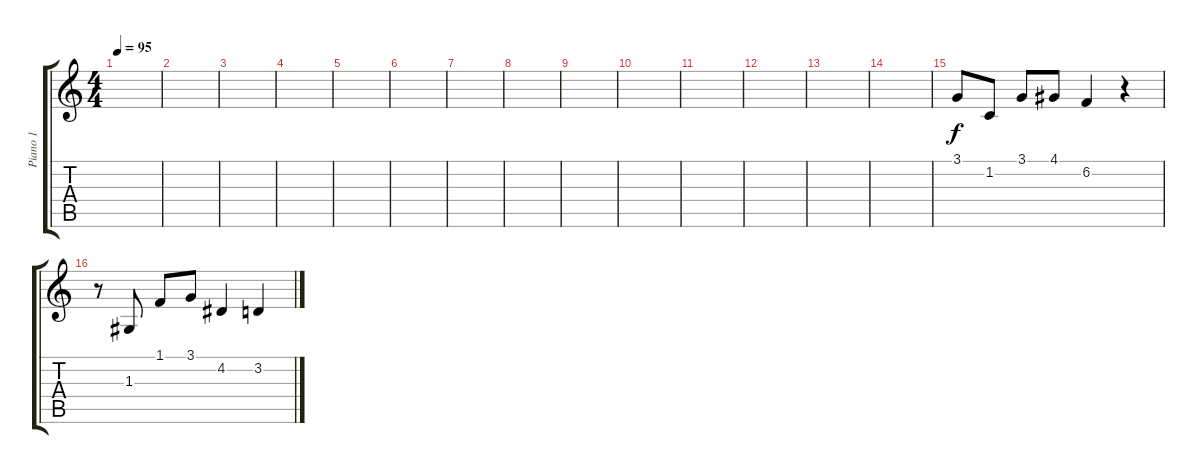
\track ("Piano 1" "Piano 1") {instrument acousticgrandpiano}
\staff {score tabs}
\tuning (E4 B3 G3 D3 A2 E2) {hide}
\ts (4 4)
\tempo 95
\clef g2
\ks c
|
|
|
|
|
|
|
|
|
|
|
|
|
|
3.1.8 1.2.8 3.1.8 4.1.8 6.2.4 r.4 |
r.8 1.3.8 1.1.8 3.1.8 4.2.4 3.2.4
